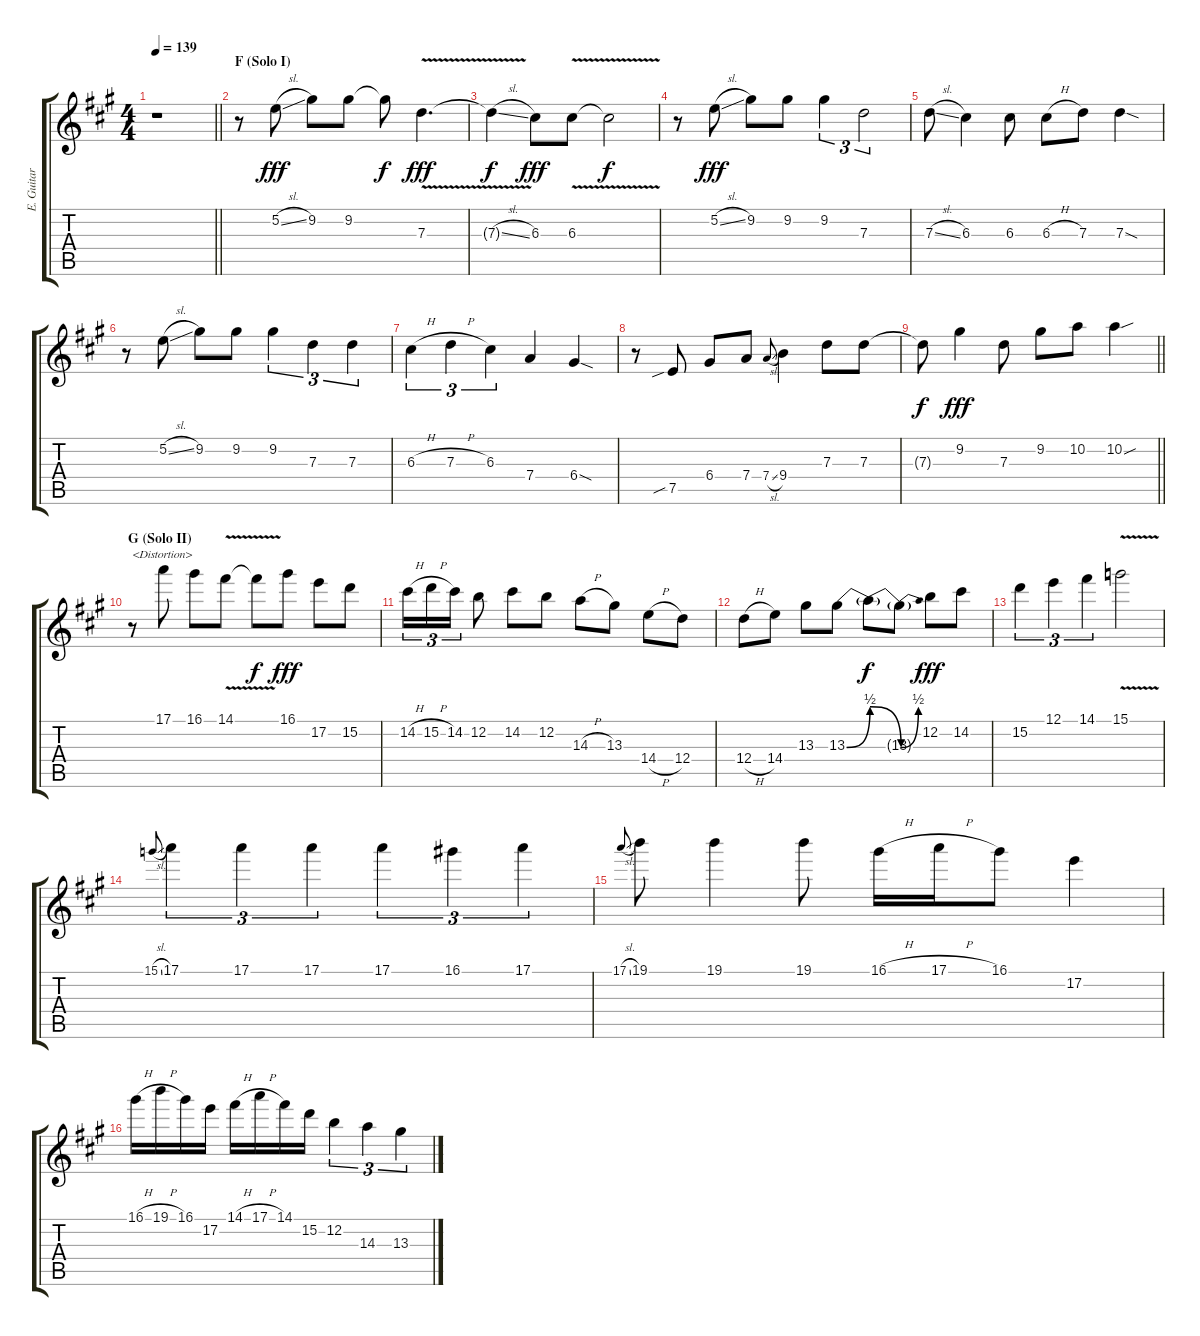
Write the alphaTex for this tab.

\track ("E. Guitar III" "E. Guitar ") {instrument electricguitarjazz}
\staff {score tabs}
\tuning (E4 B3 G3 D3 A2 E2) {hide}
\ts (4 4)
\tempo 139
\clef g2
\barLineRight lightlight
\ks a
r.1{dy fff} |
\section ("" "F (Solo I)")
r.8 5.2{sl}.8 9.2.8 9.2.8 9.2{t}.8{dy f} 7.3{v}.4{d dy fff} |
7.3{sl t}.4{dy f} 6.3.8{dy fff} 6.3{v}.8 6.3{t}.2{dy f} |
r.8 5.2{sl}.8{dy fff} 9.2.8 9.2.8 9.2.4{tu (3 2)} 7.3.2{tu (3 2)} |
7.3{sl}.8 6.3.4 6.3.8 6.3{h}.8 7.3.8 7.3{sod}.4 |
r.8 5.2{sl}.8 9.2.8 9.2.8 9.2.4{tu (3 2)} 7.3.4{tu (3 2)} 7.3.4{tu (3 2)} |
6.3{h}.4{tu (3 2)} 7.3{h}.4{tu (3 2)} 6.3.4{tu (3 2)} 7.4.4 6.4{sod}.4 |
r.8 7.5{sib}.8 6.4.8 7.4.8 7.4{sl}.8{gr onbeat} 9.4.4 7.3.8 7.3.8 |
\barLineRight lightlight
7.3{t}.8{dy f} 9.2.4{dy fff} 7.3.8 9.2.8 10.2.8 10.2{sou}.4 |
\section ("" "G (Solo II)")
r.8{txt "<Distortion>" instrument overdrivenguitar} 17.1.8 16.1.8 14.1{v}.8 14.1{t}.8{dy f} 16.1.8{dy fff} 17.2.8 15.2.8 |
14.2{h}.16{tu (3 2)} 15.2{h}.16{tu (3 2)} 14.2.16{tu (3 2)} 12.2.8 14.2.8 12.2.8 14.3{h}.8 13.3.8 14.4{h}.8 12.4.8 |
12.4{h}.8 14.4.8 13.3.8 13.3{be (bend 0 0 60 2)}.8 13.3{be (release 0 2 60 0) t}.8{dy f} 13.3{be (bend 0 0 60 2) t}.8 12.2.8{dy fff} 14.2.8 |
15.2.4{tu (3 2)} 12.1.4{tu (3 2)} 14.1.4{tu (3 2)} 15.1{v}.2 |
15.1{sl}.8{gr onbeat} 17.1.4{tu (3 2)} 17.1.4{tu (3 2)} 17.1.4{tu (3 2)} 17.1.4{tu (3 2)} 16.1.4{tu (3 2)} 17.1.4{tu (3 2)} |
17.1{sl}.8{gr onbeat} 19.1.8 19.1.4 19.1.8 16.1{h}.16 17.1{h}.16 16.1.8 17.2.4 |
16.1{h}.16 19.1{h}.16 16.1.16 17.2.16 14.1{h}.16 17.1{h}.16 14.1.16 15.2.16 12.2.4{tu (3 2)} 14.3.4{tu (3 2)} 13.3.4{tu (3 2)}
